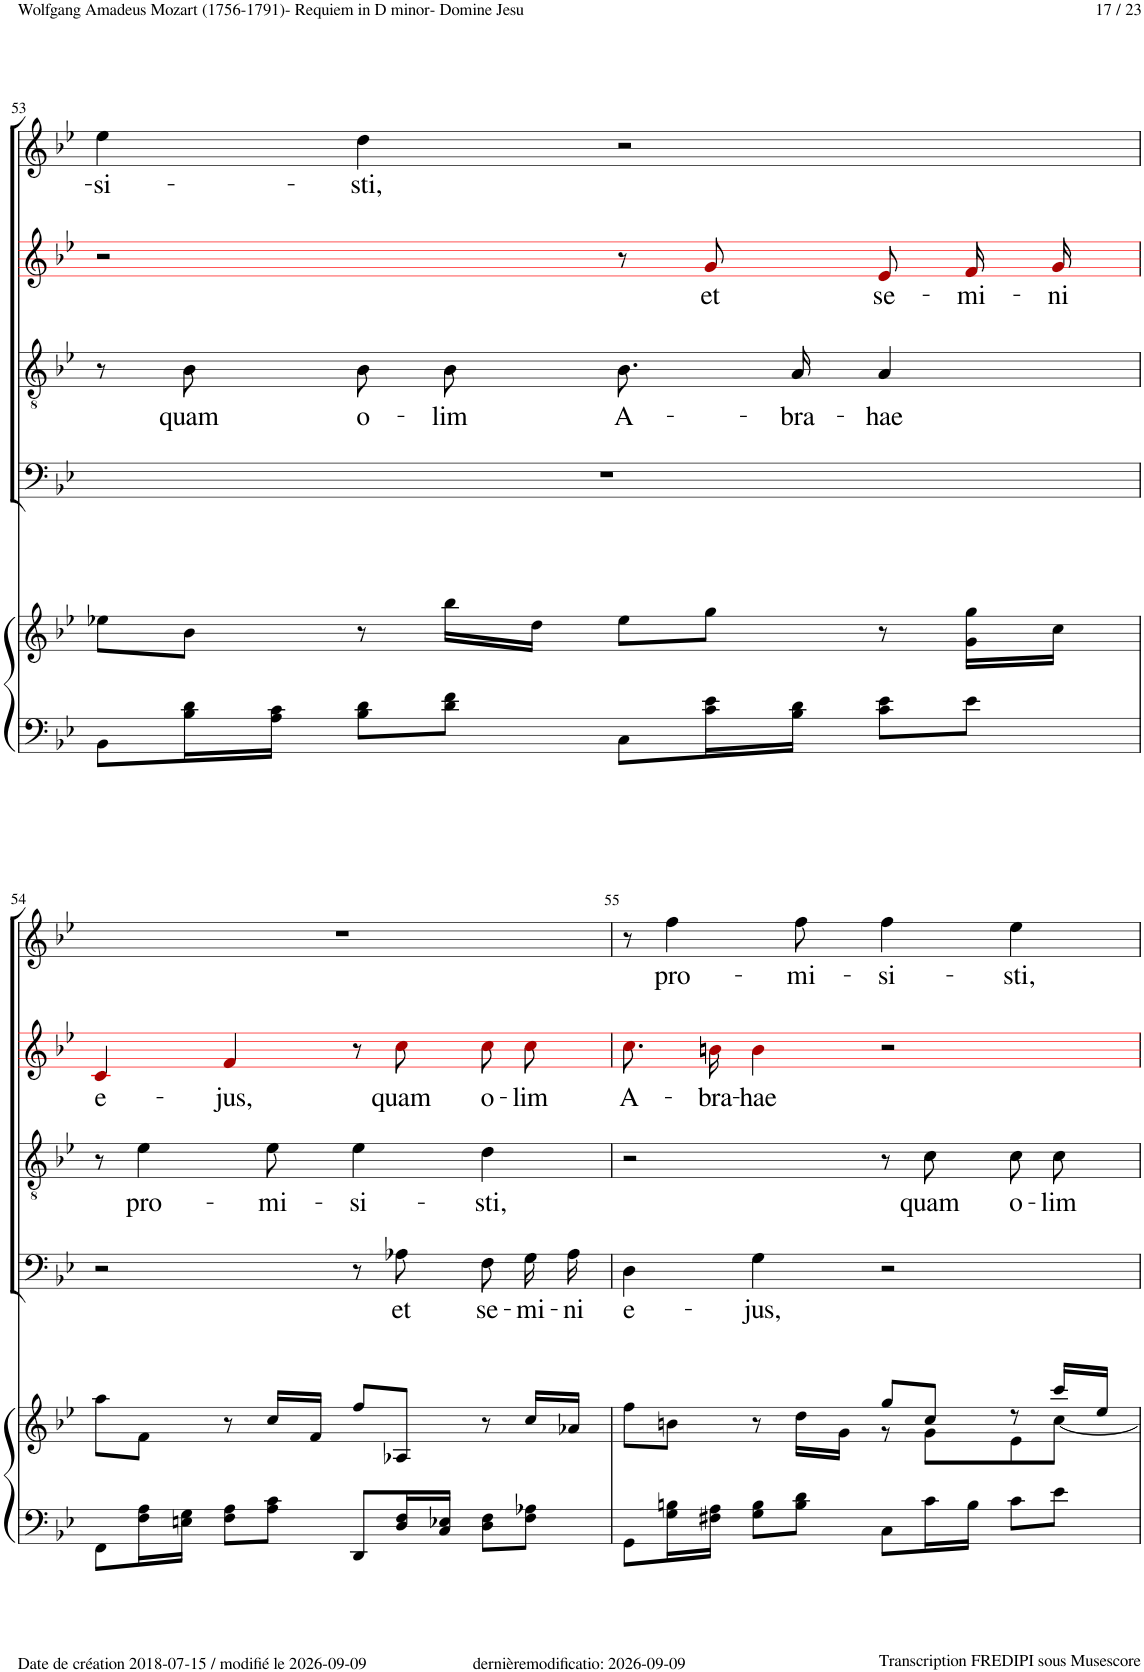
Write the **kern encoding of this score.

**kern	**kern	**kern	**text	**kern	**text	**kern	**text	**kern	**text
*part5	*part5	*part4	*part4	*part3	*part3	*part2	*part2	*part1	*part1
*staff6	*staff5	*staff4	*staff4	*staff3	*staff3	*staff2	*staff2	*staff1	*staff1
*I"Piano	*	*I"Bass	*	*I"Tenor	*	*I"Alto	*	*I"Soprano	*
*I'Pno	*	*	*	*	*	*	*	*	*
!!LO:PB:g=z
*clefF4	*clefG2	*clefF4	*	*clefGv2	*	*clefG2	*	*clefG2	*
*	*	*	*	*	*	*ITrd1c2	*	*	*
*k[b-e-]	*k[b-e-]	*k[b-e-]	*	*k[b-e-]	*	*k[b-e-]	*	*k[b-e-]	*
*M4/4	*M4/4	*M4/4	*	*M4/4	*	*M4/4	*	*M4/4	*
*met(c)	*met(c)	*met(c)	*	*met(c)	*	*met(c)	*	*met(c)	*
=53	=53	=53	=53	=53	=53	=53	=53	=53	=53
!	!	!	!	!	!	!	!	!	!LO:LY:b
8BB-\L	8ee-X\L	1r	.	8r	.	2r	.	4ee-!\	-si-
!	!	!	!	!	!LO:LY:b	!	!	!	!
16B-\ 16d\L	8b-\J	.	.	8B-!\	quam	.	.	.	.
16A\ 16c\JJ	.	.	.	.	.	.	.	.	.
!	!	!	!	!	!LO:LY:b	!	!	!	!LO:LY:b
8B-\ 8d\L	8r	.	.	8B-!\L	o-	.	.	4dd!\	-sti,
!	!	!	!	!	!LO:LY:b	!	!	!	!
8d\ 8f\J	16bb-\LL	.	.	8B-!\J	-lim	.	.	.	.
.	16dd\JJ	.	.	.	.	.	.	.	.
!	!	!	!	!	!LO:LY:b	!	!	!	!
8C\L	8ee-\L	.	.	8.B-!/L	A-	8r	.	2r	.
!	!	!	!	!	!	!	!LO:LY:b	!	!
16c\ 16e-\L	8gg\J	.	.	.	.	8g!i/	et	.	.
!	!	!	!	!	!LO:LY:b	!	!	!	!
16B-\ 16d\JJ	.	.	.	16A!/Jk	-bra-	.	.	.	.
!	!	!	!	!	!LO:LY:b	!	!LO:LY:b	!	!
8c\ 8e-\L	8r	.	.	4A!/	-hae	8e-!i/L	se-	.	.
!	!	!	!	!	!	!	!LO:LY:b	!	!
8e-\J	16g\ 16gg\LL	.	.	.	.	16f!i/L	-mi-	.	.
!	!	!	!	!	!	!	!LO:LY:b	!	!
.	16cc\JJ	.	.	.	.	16g!i/JJ	-ni	.	.
!!LO:LB:g=z
=54	=54	=54	=54	=54	=54	=54	=54	=54	=54
!	!	!	!	!	!	!	!LO:LY:b	!	!
8FF\L	8aa\L	2r	.	8r	.	4c!i/	e-	1r	.
!	!	!	!	!	!LO:LY:b	!	!	!	!
16F\ 16A\L	8f\J	.	.	4e-!\	pro-	.	.	.	.
16En\ 16G\JJ	.	.	.	.	.	.	.	.	.
!	!	!	!	!	!	!	!LO:LY:b	!	!
8F\ 8A\L	8r	.	.	.	.	4f!i/	-jus,	.	.
!	!	!	!	!	!LO:LY:b	!	!	!	!
8A\ 8c\J	16cc/LL	.	.	8e-!\	-mi-	.	.	.	.
.	16f/JJ	.	.	.	.	.	.	.	.
!	!	!	!	!	!LO:LY:b	!	!	!	!
8DD/L	8ff/L	8r	.	4e-!\	-si-	8r	.	.	.
!	!	!	!LO:LY:b	!	!	!	!LO:LY:b	!	!
16D/ 16F/L	8A-X/J	8A-X!\	et	.	.	8cc!i\	quam	.	.
16C/ 16E-X/JJ	.	.	.	.	.	.	.	.	.
!	!	!	!LO:LY:b	!	!LO:LY:b	!	!LO:LY:b	!	!
8D\ 8F\L	8r	8F!\L	se-	4d!\	-sti,	8cc!i\L	o-	.	.
!	!	!	!LO:LY:b	!	!	!	!LO:LY:b	!	!
8F\ 8A-X\J	16cc/LL	16G!\L	-mi-	.	.	8cc!i\J	-lim	.	.
!	!	!	!LO:LY:b	!	!	!	!	!	!
.	16a-X/JJ	16A-!\JJ	-ni	.	.	.	.	.	.
=55	=55	=55	=55	=55	=55	=55	=55	=55	=55
*	*^	*	*	*	*	*	*	*	*
!	!	!	!	!LO:LY:b	!	!	!	!LO:LY:b	!	!
8GG\L	8ff\L	2ryy	4D!\	e-	2r	.	8.cc!i\L	A-	8r	.
!	!	!	!	!	!	!	!	!	!	!LO:LY:b
16G\ 16Bn\L	8bn\J	.	.	.	.	.	.	.	4ff!\	pro-
!	!	!	!	!	!	!	!	!LO:LY:b	!	!
16F#X\ 16A\JJ	.	.	.	.	.	.	16bn!i\Jk	-bra-	.	.
!	!	!	!	!LO:LY:b	!	!	!	!LO:LY:b	!	!
8G\ 8B\L	8r	.	4G!\	-jus,	.	.	4b!i\	-hae	.	.
!	!	!	!	!	!	!	!	!	!	!LO:LY:b
8B\ 8d\J	16dd\LL	.	.	.	.	.	.	.	8ff!\	-mi-
.	16g\JJ	.	.	.	.	.	.	.	.	.
!	!	!	!	!	!	!	!	!	!	!LO:LY:b
8C\L	8gg/L	8r	2r	.	8r	.	2r	.	4ff!\	-si-
!	!	!	!	!	!	!LO:LY:b	!	!	!	!
16c\L	8cc/J	8g\L	.	.	8c!\	quam	.	.	.	.
16B\JJ	.	.	.	.	.	.	.	.	.	.
!	!	!	!	!	!	!LO:LY:b	!	!	!	!LO:LY:b
8c\L	8r	8e-\	.	.	8c!\L	o-	.	.	4ee-!\	-sti,
!	!	!	!	!	!	!LO:LY:b	!	!	!	!
8e-\J	16ccc/LL	[8cc\J	.	.	8c!\J	-lim	.	.	.	.
.	16ee-/JJ	.	.	.	.	.	.	.	.	.
*	*v	*v	*	*	*	*	*	*	*	*
=	=	=	=	=	=	=	=	=	=
*-	*-	*-	*-	*-	*-	*-	*-	*-	*-
